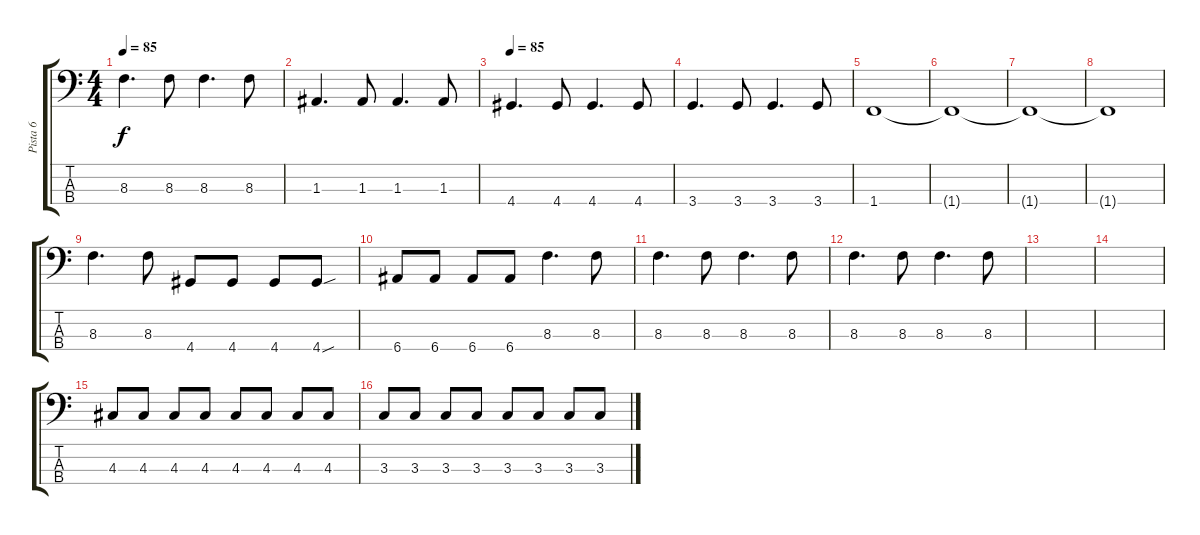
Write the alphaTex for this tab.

\track ("Pista 6" "Pista 6") {instrument electricbassfinger}
\staff {score tabs}
\tuning (G2 D2 A1 E1) {hide}
\ts (4 4)
\tempo 85
\clef f4
\ks c
8.3.4{d dy f} 8.3.8 8.3.4{d} 8.3.8 |
1.3.4{d} 1.3.8 1.3.4{d} 1.3.8 |
\tempo 85
4.4.4{d} 4.4.8 4.4.4{d} 4.4.8 |
3.4.4{d} 3.4.8 3.4.4{d} 3.4.8 |
1.4.1 |
1.4{t}.1 |
1.4{t}.1 |
1.4{t}.1 |
8.3.4{d} 8.3.8 4.4.8 4.4.8 4.4.8 4.4{sou}.8 |
6.4.8 6.4.8 6.4.8 6.4.8 8.3.4{d} 8.3.8 |
8.3.4{d} 8.3.8 8.3.4{d} 8.3.8 |
8.3.4{d} 8.3.8 8.3.4{d} 8.3.8 |
|
|
4.3.8 4.3.8 4.3.8 4.3.8 4.3.8 4.3.8 4.3.8 4.3.8 |
3.3.8 3.3.8 3.3.8 3.3.8 3.3.8 3.3.8 3.3.8 3.3.8
